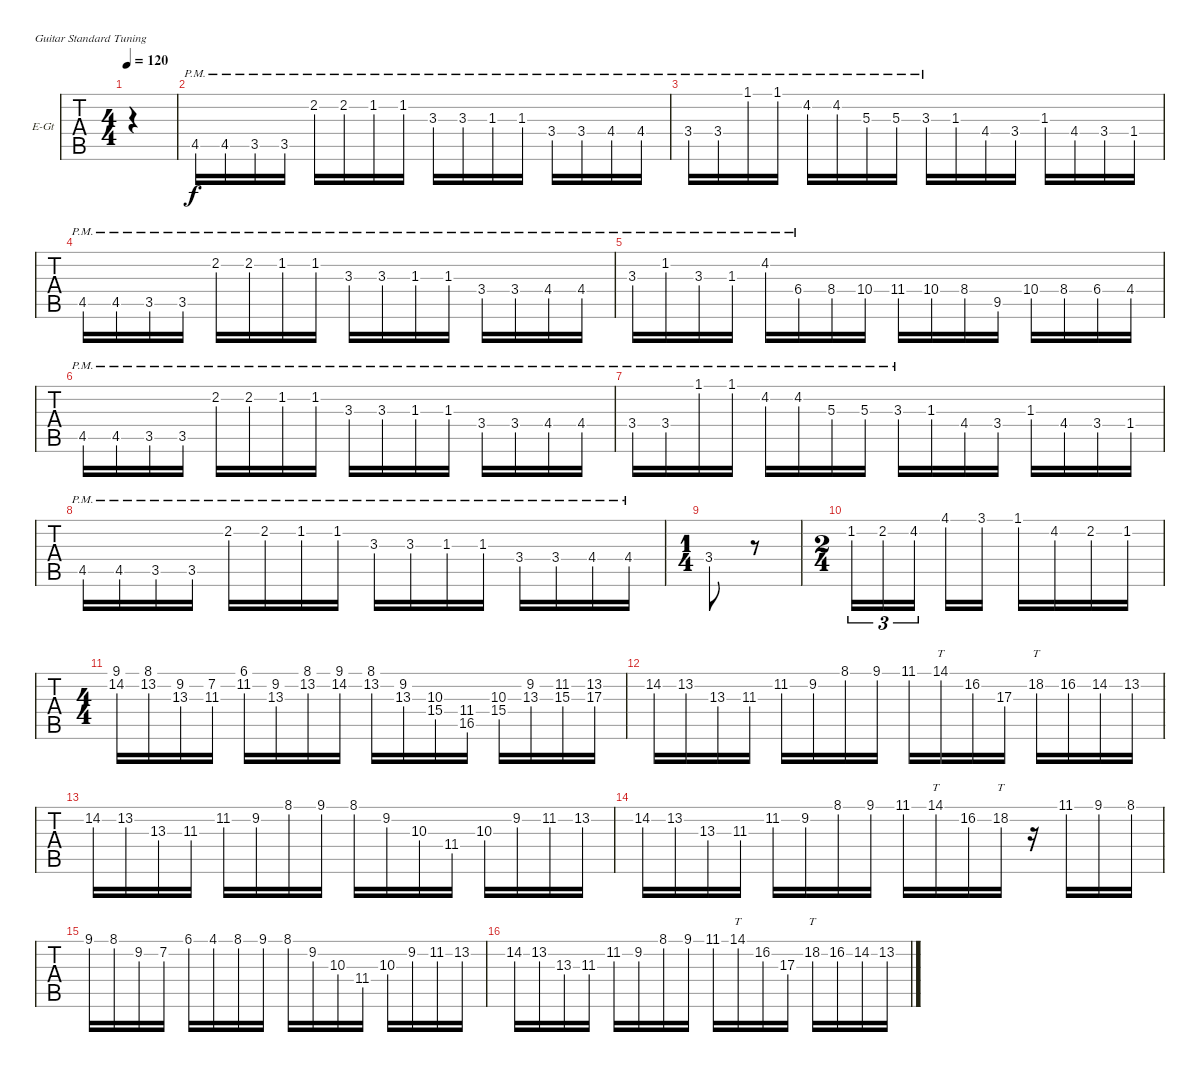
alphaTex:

\defaultSystemsLayout 4
\bracketExtendMode groupsimilarinstruments
\firstSystemTrackNameOrientation horizontal
\otherSystemsTrackNameOrientation horizontal
\track ("Electric Guitar" "E-Gt") {instrument distortionguitar}
\staff {tabs}
\tuning (E4 B3 G3 D3 A2 E2)
\ts (4 4)
\tempo 120
\clef g2
\ks c
|
4.5{pm}.16 4.5{pm}.16 3.5{pm}.16 3.5{pm}.16 2.2{pm}.16 2.2{pm}.16 1.2{pm}.16 1.2{pm}.16 3.3{pm}.16 3.3{pm}.16 1.3{pm}.16 1.3{pm}.16 3.4{pm}.16 3.4{pm}.16 4.4{pm}.16 4.4{pm}.16 |
3.4{pm}.16 3.4{pm}.16 1.1{pm}.16 1.1{pm}.16 4.2{pm}.16 4.2{pm}.16 5.3{pm}.16 5.3{pm}.16 3.3{pm}.16 1.3.16 4.4.16 3.4.16 1.3.16 4.4.16 3.4.16 1.4.16 |
4.5{pm}.16 4.5{pm}.16 3.5{pm}.16 3.5{pm}.16 2.2{pm}.16 2.2{pm}.16 1.2{pm}.16 1.2{pm}.16 3.3{pm}.16 3.3{pm}.16 1.3{pm}.16 1.3{pm}.16 3.4{pm}.16 3.4{pm}.16 4.4{pm}.16 4.4{pm}.16 |
3.3{pm}.16 1.2{pm}.16 3.3{pm}.16 1.3{pm}.16 4.2{pm}.16 6.4{pm}.16 8.4.16 10.4.16 11.4.16 10.4.16 8.4.16 9.5.16 10.4.16 8.4.16 6.4.16 4.4.16 |
4.5{pm}.16 4.5{pm}.16 3.5{pm}.16 3.5{pm}.16 2.2{pm}.16 2.2{pm}.16 1.2{pm}.16 1.2{pm}.16 3.3{pm}.16 3.3{pm}.16 1.3{pm}.16 1.3{pm}.16 3.4{pm}.16 3.4{pm}.16 4.4{pm}.16 4.4{pm}.16 |
3.4{pm}.16 3.4{pm}.16 1.1{pm}.16 1.1{pm}.16 4.2{pm}.16 4.2{pm}.16 5.3{pm}.16 5.3{pm}.16 3.3{pm}.16 1.3.16 4.4.16 3.4.16 1.3.16 4.4.16 3.4.16 1.4.16 |
4.5{pm}.16 4.5{pm}.16 3.5{pm}.16 3.5{pm}.16 2.2{pm}.16 2.2{pm}.16 1.2{pm}.16 1.2{pm}.16 3.3{pm}.16 3.3{pm}.16 1.3{pm}.16 1.3{pm}.16 3.4{pm}.16 3.4{pm}.16 4.4{pm}.16 4.4{pm}.16 |
\ts (1 4)
3.4.8 r.8 |
\ts (2 4)
1.2.16{tu (3 2)} 2.2.16{tu (3 2)} 4.2.16{tu (3 2)} 4.1.16 3.1.16 1.1.16 4.2.16 2.2.16 1.2.16 |
\ts (4 4)
(9.1 14.2).16 (13.2 8.1).16 (9.2 13.3).16 (11.3 7.2).16 (11.2 6.1).16 (9.2 13.3).16 (13.2 8.1).16 (9.1 14.2).16 (13.2 8.1).16 (9.2 13.3).16 (10.3 15.4).16 (11.4 16.5).16 (15.4 10.3).16 (13.3 9.2).16 (11.2 15.3).16 (13.2 17.3).16 |
14.2.16 13.2.16 13.3.16 11.3.16 11.2.16 9.2.16 8.1.16 9.1.16 11.1.16 14.1.16{tt} 16.2.16 17.3.16 18.2.16{tt} 16.2.16 14.2.16 13.2.16 |
14.2.16 13.2.16 13.3.16 11.3.16 11.2.16 9.2.16 8.1.16 9.1.16 8.1.16 9.2.16 10.3.16 11.4.16 10.3.16 9.2.16 11.2.16 13.2.16 |
14.2.16 13.2.16 13.3.16 11.3.16 11.2.16 9.2.16 8.1.16 9.1.16 11.1.16 14.1.16{tt} 16.2.16 18.2.16{tt} r.16 11.1.16 9.1.16 8.1.16 |
9.1.16 8.1.16 9.2.16 7.2.16 6.1.16 4.1.16 8.1.16 9.1.16 8.1.16 9.2.16 10.3.16 11.4.16 10.3.16 9.2.16 11.2.16 13.2.16 |
14.2.16 13.2.16 13.3.16 11.3.16 11.2.16 9.2.16 8.1.16 9.1.16 11.1.16 14.1.16{tt} 16.2.16 17.3.16 18.2.16{tt} 16.2.16 14.2.16 13.2.16
